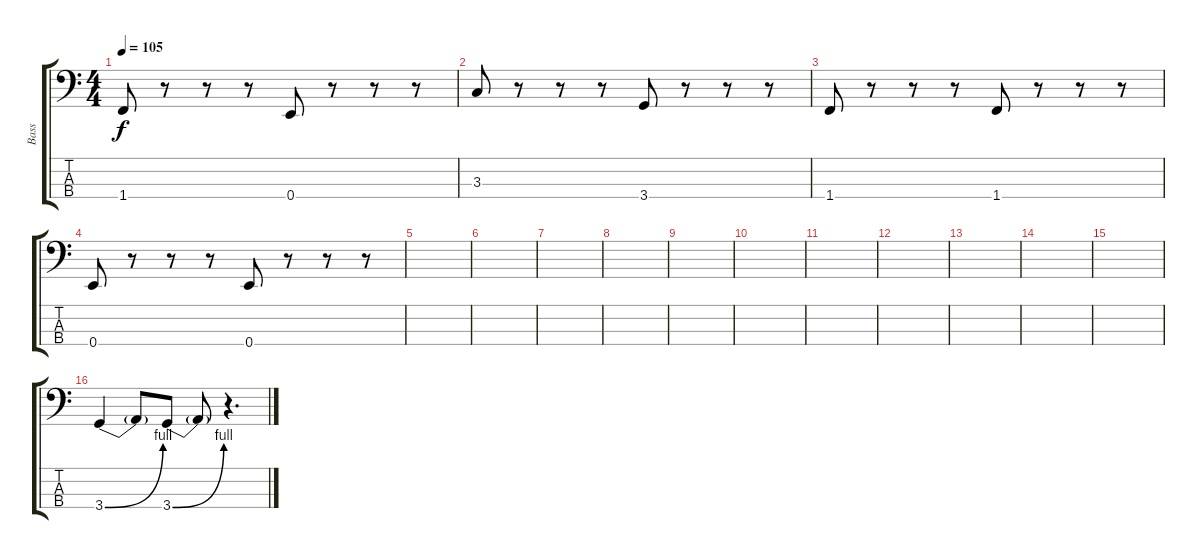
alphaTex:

\track ("Bass" "Bass") {instrument electricbasspick}
\staff {score tabs}
\tuning (G2 D2 A1 E1) {hide}
\ts (4 4)
\tempo 105
\clef f4
\ks c
1.4.8{dy f} r.8 r.8 r.8 0.4.8 r.8 r.8 r.8 |
3.3.8 r.8 r.8 r.8 3.4.8 r.8 r.8 r.8 |
1.4.8 r.8 r.8 r.8 1.4.8 r.8 r.8 r.8 |
0.4.8 r.8 r.8 r.8 0.4.8 r.8 r.8 r.8 |
|
|
|
|
|
|
|
|
|
|
|
3.4{be (bend 0 0 60 4)}.4 3.4{t}.8 3.4{be (bend 0 0 60 4)}.8 3.4{t}.8 r.4{d}
